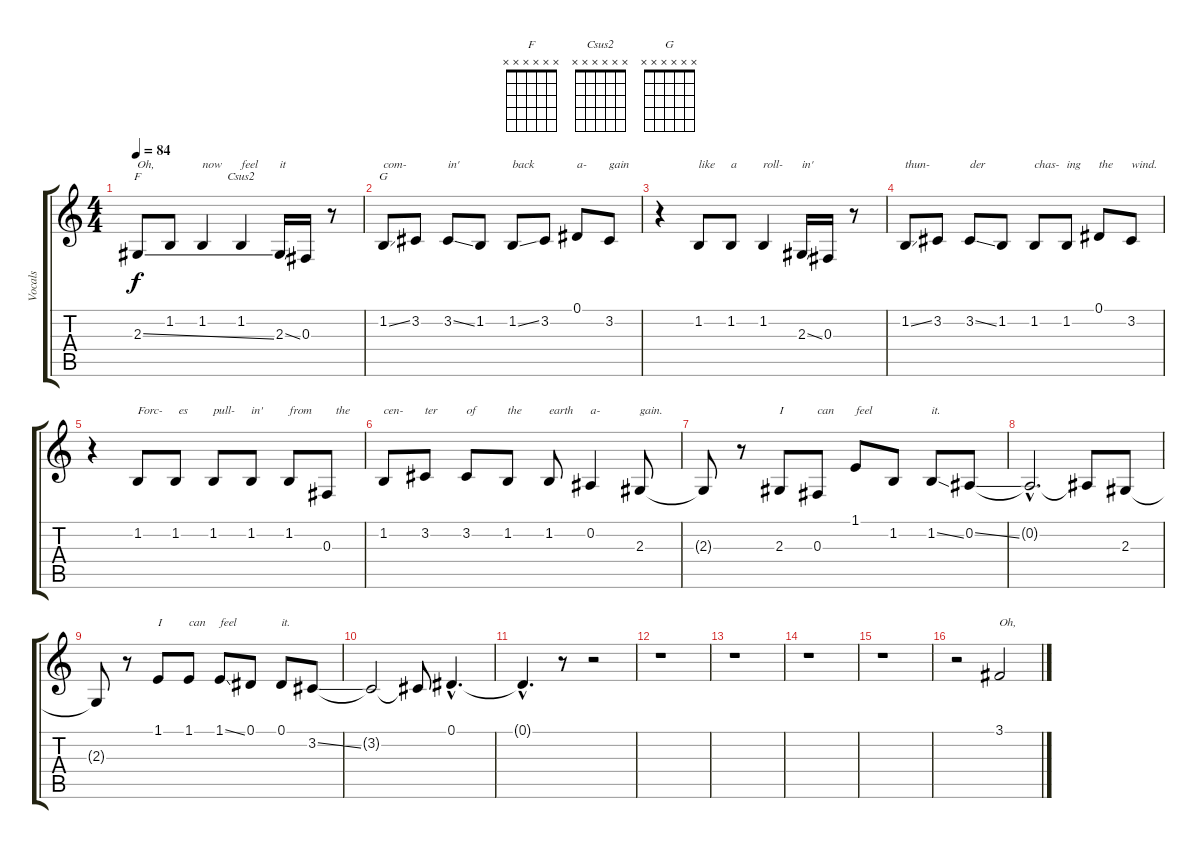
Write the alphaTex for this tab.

\track ("Vocals" "Vocals") {instrument baritonesax}
\staff {score tabs}
\tuning (Eb4 Bb3 Gb3 Db3 Ab2 Eb2) {hide}
\chord ("F" x x x x x x) {firstfret 0}
\chord ("Csus2" x x x x x x) {firstfret 0}
\chord ("G" x x x x x x) {firstfret 0}
\ts (4 4)
\tempo 84
\clef g2
\ks c
2.3{ss}.8{ch "F" txt "Oh," dy f} 1.2.8 1.2.4{txt "now"} 1.2.4{ch "Csus2" txt "feel"} 2.3{ss}.16{txt "it"} 0.3.16 r.8 |
1.2{ss}.8{ch "G" txt "com-"} 3.2.8 3.2{ss}.8{txt "in'"} 1.2.8 1.2{ss}.8{txt "back"} 3.2.8 0.1.8{txt "a-"} 3.2.8{txt "gain"} |
r.4 1.2.8{txt "like"} 1.2.8{txt "a"} 1.2.4{txt "roll-"} 2.3{ss}.16{txt "in'"} 0.3.16 r.8 |
1.2{ss}.8{txt "thun-"} 3.2.8 3.2{ss}.8{txt "der"} 1.2.8 1.2.8{txt "chas-"} 1.2.8{txt "ing"} 0.1.8{txt "the"} 3.2.8{txt "wind."} |
r.4 1.2.8{txt "Forc-"} 1.2.8{txt " es"} 1.2.8{txt "pull-"} 1.2.8{txt "in'"} 1.2.8{txt "from"} 0.3.8{txt "   the"} |
1.2.8{txt "cen-"} 3.2.8{txt "ter"} 3.2.8{txt "of"} 1.2.8{txt "the"} 1.2.8{txt "earth"} 0.2.4{txt "a-"} 2.3.8{txt "gain."} |
2.3{t}.8 r.8 2.3.8{txt "I"} 0.3.8{txt "can"} 1.1.8{txt "feel"} 1.2.8 1.2{ss}.8{txt "it."} 0.2{ss}.8 |
0.2{hac t}.2{d} 0.2{t}.8 2.3.8 |
2.3{t}.8 r.8 1.1.8{txt "I"} 1.1.8{txt "can"} 1.1{ss}.8{txt "feel"} 0.1.8 0.1.8{txt "it."} 3.2{ss}.8 |
3.2{t}.2 3.2{t}.8 0.1{hac}.4{d} |
0.1{hac t}.4{d} r.8 r.2 |
r.1 |
r.1 |
r.1 |
r.1 |
r.2 3.1.2{txt "Oh,"}
